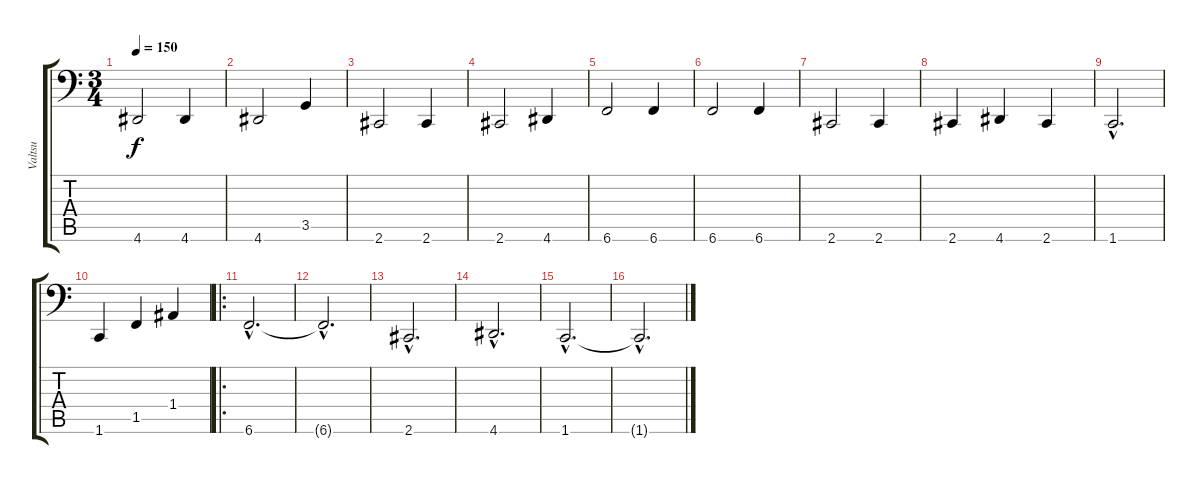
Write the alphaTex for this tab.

\track ("Valtsu" "Valtsu") {instrument slapbass2}
\staff {score tabs}
\tuning (C3 G2 D2 A1 E1 B0) {hide}
\ts (3 4)
\tempo 150
\clef f4
\ks c
4.6.2{dy f} 4.6.4 |
4.6.2 3.5.4 |
2.6.2 2.6.4 |
2.6.2 4.6.4 |
6.6.2 6.6.4 |
6.6.2 6.6.4 |
2.6.2 2.6.4 |
2.6.4 4.6.4 2.6.4 |
1.6{hac}.2{d} |
1.6.4 1.5.4 1.4.4 |
\ro
6.6{hac}.2{d} |
6.6{hac t}.2{d} |
2.6{hac}.2{d} |
4.6{hac}.2{d} |
1.6{hac}.2{d} |
1.6{hac t}.2{d}
